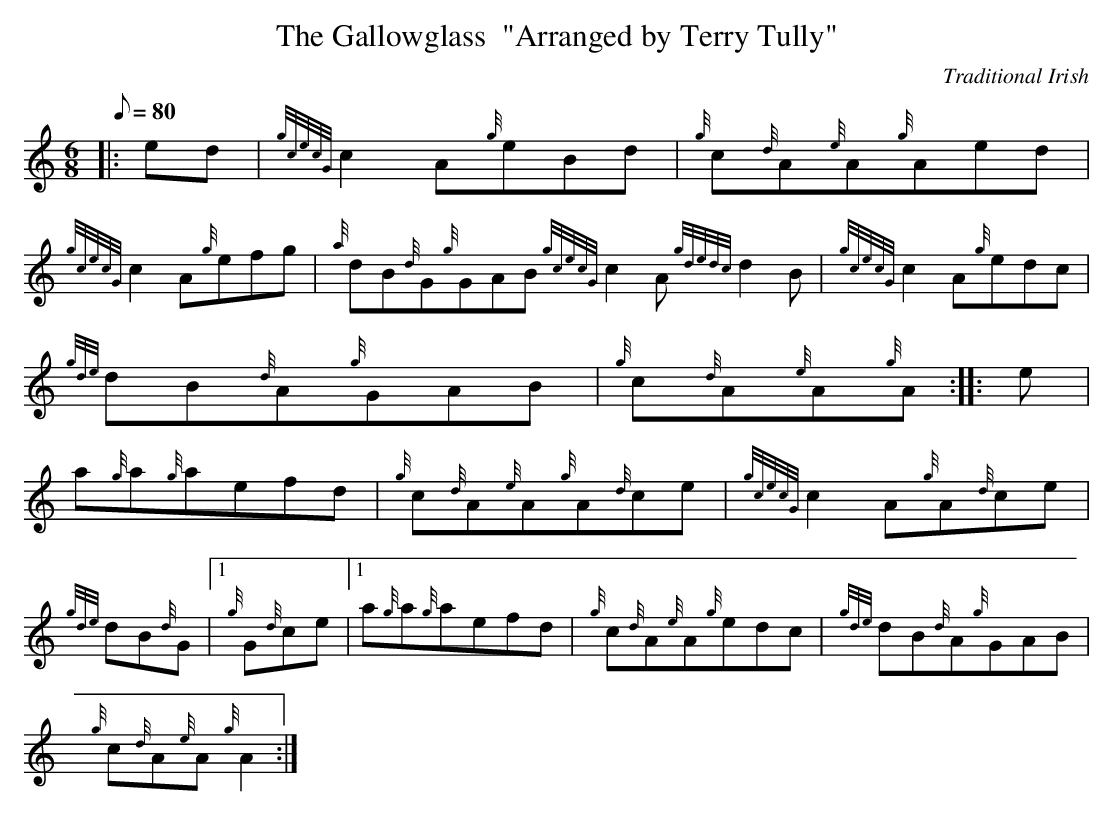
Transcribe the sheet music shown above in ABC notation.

X:1
T:The Gallowglass  "Arranged by Terry Tully"
M:6/8
L:1/8
Q:80
C:Traditional Irish
K:HP
|: ed | \
{gcecG}c2A{g}eBd | \
{g}c{d}A{e}A{g}Aed |
{gcecG}c2A{g}efg | \
{a}dB{d}G{g}GAB{gcecG}c2A{gdedc}d2B | \
{gcecG}c2A{g}edc |
{gde}dB{d}A{g}GAB | \
{g}c{d}A{e}A{g}A :: \
e |
a{g}a{g}aefd | \
{g}c{d}A{e}A{g}A{d}ce | \
{gcecG}c2A{g}A{d}ce |
{gde}dB{d}G|1 {g}G{d}ce|1 a{g}a{g}aefd | \
{g}c{d}A{e}A{g}edc | \
{gde}dB{d}A{g}GAB |
{g}c{d}A{e}A{g}A2 :|
